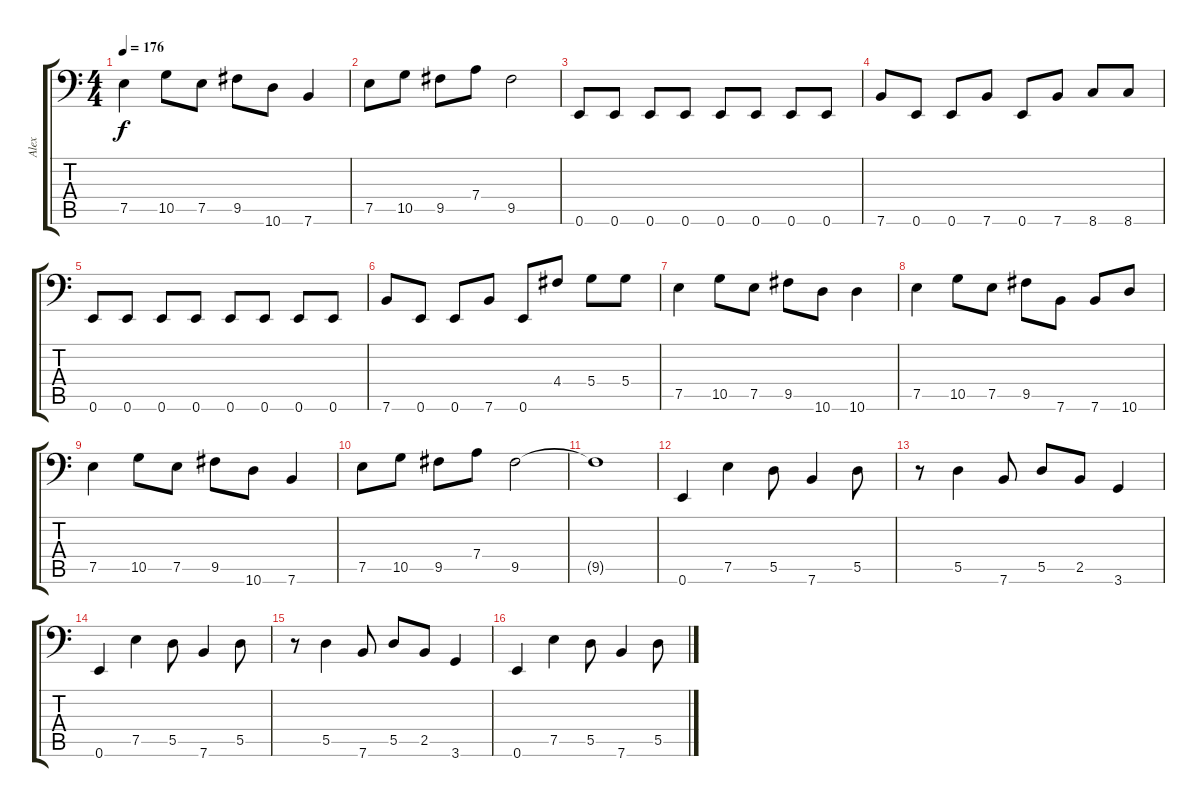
\track ("Alex" "Alex") {instrument slapbass1}
\staff {score tabs}
\tuning (E3 B2 G2 D2 A1 E1) {hide}
\ts (4 4)
\tempo 176
\clef f4
\ks c
7.5.4{dy f} 10.5.8 7.5.8 9.5.8 10.6.8 7.6.4 |
7.5.8 10.5.8 9.5.8 7.4.8 9.5.2 |
0.6.8 0.6.8 0.6.8 0.6.8 0.6.8 0.6.8 0.6.8 0.6.8 |
7.6.8 0.6.8 0.6.8 7.6.8 0.6.8 7.6.8 8.6.8 8.6.8 |
0.6.8 0.6.8 0.6.8 0.6.8 0.6.8 0.6.8 0.6.8 0.6.8 |
7.6.8 0.6.8 0.6.8 7.6.8 0.6.8 4.4.8 5.4.8 5.4.8 |
7.5.4 10.5.8 7.5.8 9.5.8 10.6.8 10.6.4 |
7.5.4 10.5.8 7.5.8 9.5.8 7.6.8 7.6.8 10.6.8 |
7.5.4 10.5.8 7.5.8 9.5.8 10.6.8 7.6.4 |
7.5.8 10.5.8 9.5.8 7.4.8 9.5.2 |
9.5{t}.1 |
0.6.4 7.5.4 5.5.8 7.6.4 5.5.8 |
r.8 5.5.4 7.6.8 5.5.8 2.5.8 3.6.4 |
0.6.4 7.5.4 5.5.8 7.6.4 5.5.8 |
r.8 5.5.4 7.6.8 5.5.8 2.5.8 3.6.4 |
0.6.4 7.5.4 5.5.8 7.6.4 5.5.8
